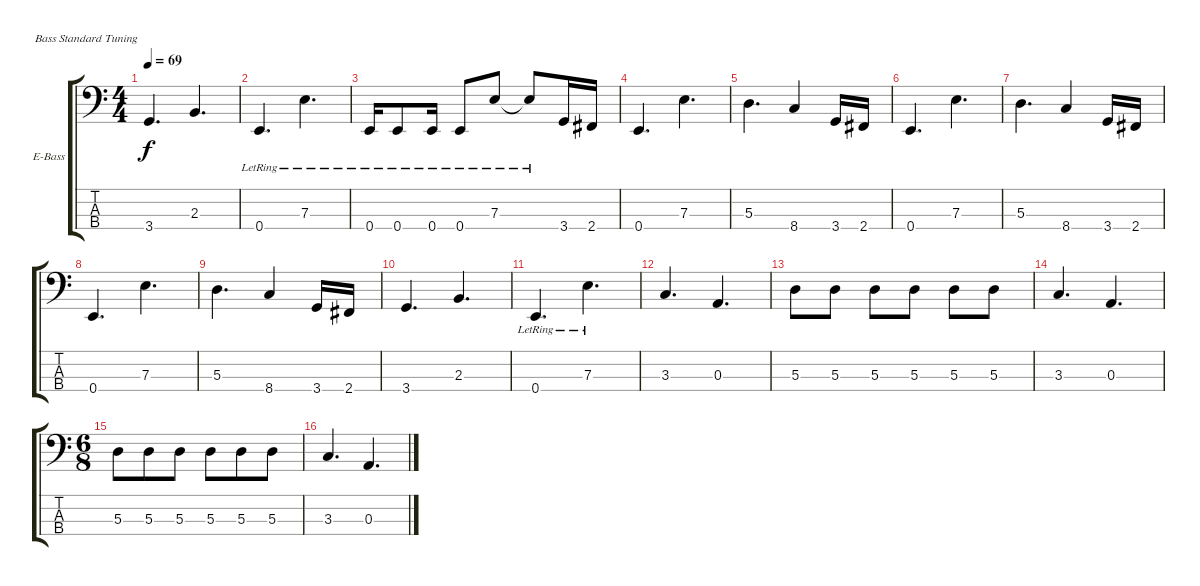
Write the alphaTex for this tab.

\bracketExtendMode groupsimilarinstruments
\firstSystemTrackNameOrientation horizontal
\otherSystemsTrackNameOrientation horizontal
\track ("Bass" "E-Bass") {instrument electricbasspick}
\staff {score tabs}
\tuning (G2 D2 A1 E1)
\ts (4 4)
\tempo 69
\clef f4
\ks c
3.4.4{d dy f} 2.3.4{d} |
0.4{lr}.4{d} 7.3{lr}.4{d} |
0.4{lr}.16 0.4{lr}.8 0.4{lr}.16 0.4{lr}.8 7.3{lr}.8 7.3{lr t}.8 3.4.16 2.4.16 |
0.4.4{d} 7.3.4{d} |
5.3.4{d} 8.4.4 3.4.16 2.4.16 |
0.4.4{d} 7.3.4{d} |
5.3.4{d} 8.4.4 3.4.16 2.4.16 |
0.4.4{d} 7.3.4{d} |
5.3.4{d} 8.4.4 3.4.16 2.4.16 |
3.4.4{d} 2.3.4{d} |
0.4{lr}.4{d} 7.3{lr}.4{d} |
3.3.4{d} 0.3.4{d} |
5.3.8 5.3.8 5.3.8 5.3.8 5.3.8 5.3.8 |
3.3.4{d} 0.3.4{d} |
\ts (6 8)
5.3.8 5.3.8 5.3.8 5.3.8 5.3.8 5.3.8 |
3.3.4{d} 0.3.4{d}
